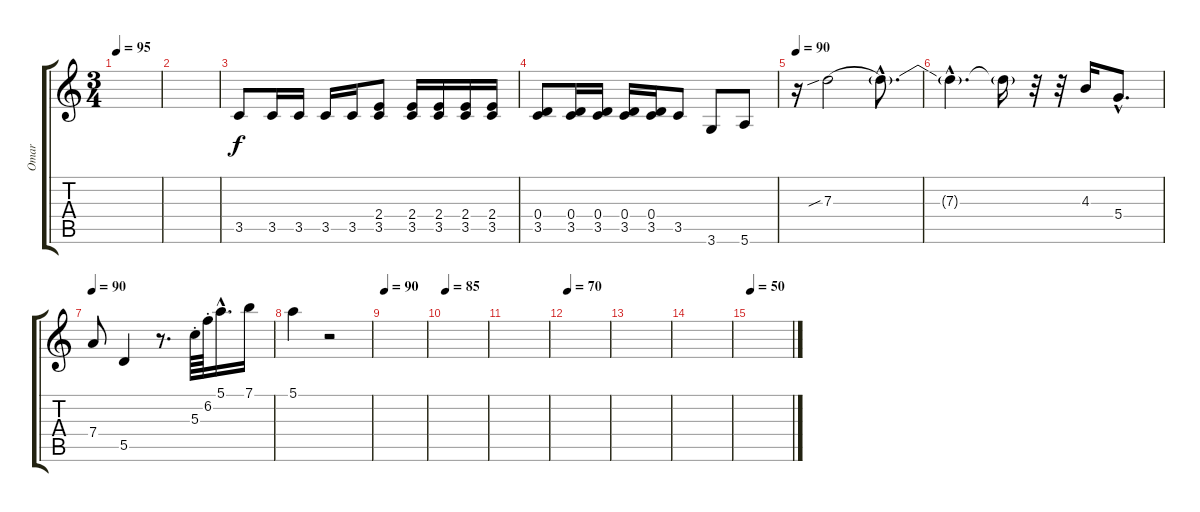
\track ("Omar" "Omar") {instrument overdrivenguitar}
\staff {score tabs}
\tuning (E4 B3 G3 D3 A2 E2) {hide}
\ts (3 4)
\tempo 95
\clef g2
\ks c
|
|
3.5.8 3.5.16 3.5.16 3.5.16 3.5.16 (2.4 3.5).8 (2.4 3.5).16 (2.4 3.5).16 (2.4 3.5).16 (2.4 3.5).16 |
(0.4 3.5).8 (0.4 3.5).16 (0.4 3.5).16 (0.4 3.5).16 (0.4 3.5).16 3.5.8 3.6.8 5.6.8 |
\tempo 90
r.16{volume 13 balance 4} 7.3{be (hold 0 0 60 0) sib}.2{volume 0} 7.3{hac t}.8{d} |
7.3{hac t}.4{d} 7.3{t}.16 r.32{volume 13} r.32 4.3.16 5.4{hac}.8{d} |
\tempo 90
7.4.8 5.5.4 r.8{d} 5.3{st}.64 6.2{st}.64 5.1{hac}.16{d} 7.1.16 |
5.1.4{volume 13} r.2 |
\tempo 90
|
\tempo 85
|
|
\tempo 70
|
|
|
\tempo 50
